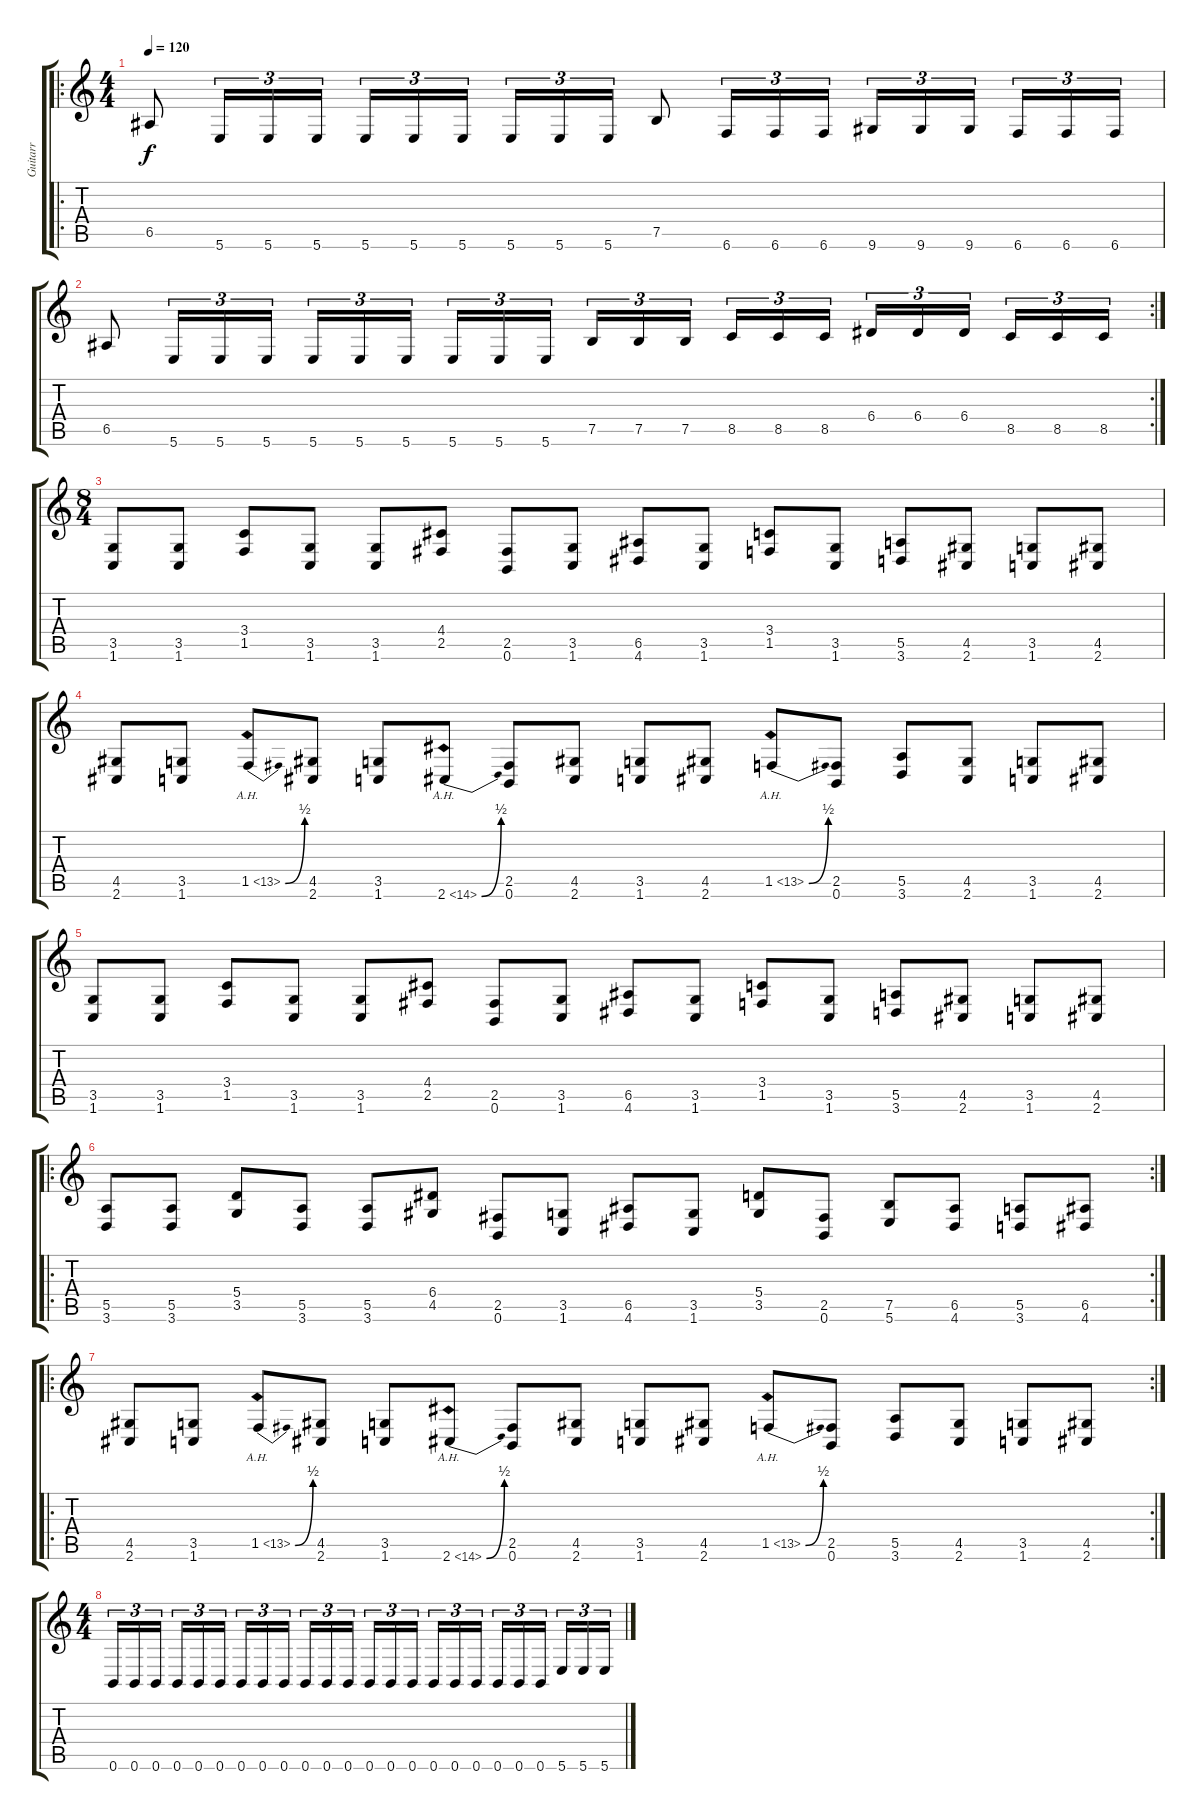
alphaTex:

\track ("Guitarr" "Guitarr") {instrument distortionguitar}
\staff {score tabs}
\tuning (B3 Gb3 D3 A2 E2 B1) {hide}
\ro
\ts (4 4)
\tempo 120
\clef g2
\ks c
6.5.8{dy f} 5.6.16{tu (3 2)} 5.6.16{tu (3 2)} 5.6.16{tu (3 2)} 5.6.16{tu (3 2)} 5.6.16{tu (3 2)} 5.6.16{tu (3 2)} 5.6.16{tu (3 2)} 5.6.16{tu (3 2)} 5.6.16{tu (3 2)} 7.5.8 6.6.16{tu (3 2)} 6.6.16{tu (3 2)} 6.6.16{tu (3 2)} 9.6.16{tu (3 2)} 9.6.16{tu (3 2)} 9.6.16{tu (3 2)} 6.6.16{tu (3 2)} 6.6.16{tu (3 2)} 6.6.16{tu (3 2)} |
\rc 2
6.5.8 5.6.16{tu (3 2)} 5.6.16{tu (3 2)} 5.6.16{tu (3 2)} 5.6.16{tu (3 2)} 5.6.16{tu (3 2)} 5.6.16{tu (3 2)} 5.6.16{tu (3 2)} 5.6.16{tu (3 2)} 5.6.16{tu (3 2)} 7.5.16{tu (3 2)} 7.5.16{tu (3 2)} 7.5.16{tu (3 2)} 8.5.16{tu (3 2)} 8.5.16{tu (3 2)} 8.5.16{tu (3 2)} 6.4.16{tu (3 2)} 6.4.16{tu (3 2)} 6.4.16{tu (3 2)} 8.5.16{tu (3 2)} 8.5.16{tu (3 2)} 8.5.16{tu (3 2)} |
\ts (8 4)
(3.5 1.6).8 (3.5 1.6).8 (3.4 1.5).8 (3.5 1.6).8 (3.5 1.6).8 (4.4 2.5).8 (2.5 0.6).8 (3.5 1.6).8 (6.5 4.6).8 (3.5 1.6).8 (3.4 1.5).8 (3.5 1.6).8 (5.5 3.6).8 (4.5 2.6).8 (3.5 1.6).8 (4.5 2.6).8 |
(4.5 2.6).8 (3.5 1.6).8 1.5{be (bend 0 0 60 2) ah 12}.8 (4.5 2.6).8 (3.5 1.6).8 2.6{be (bend 0 0 60 2) ah 12}.8 (2.5 0.6).8 (4.5 2.6).8 (3.5 1.6).8 (4.5 2.6).8 1.5{be (bend 0 0 60 2) ah 12}.8 (2.5 0.6).8 (5.5 3.6).8 (4.5 2.6).8 (3.5 1.6).8 (4.5 2.6).8 |
(3.5 1.6).8 (3.5 1.6).8 (3.4 1.5).8 (3.5 1.6).8 (3.5 1.6).8 (4.4 2.5).8 (2.5 0.6).8 (3.5 1.6).8 (6.5 4.6).8 (3.5 1.6).8 (3.4 1.5).8 (3.5 1.6).8 (5.5 3.6).8 (4.5 2.6).8 (3.5 1.6).8 (4.5 2.6).8 |
\ro
\rc 2
(5.5 3.6).8 (5.5 3.6).8 (5.4 3.5).8 (5.5 3.6).8 (5.5 3.6).8 (6.4 4.5).8 (2.5 0.6).8 (3.5 1.6).8 (6.5 4.6).8 (3.5 1.6).8 (5.4 3.5).8 (2.5 0.6).8 (7.5 5.6).8 (6.5 4.6).8 (5.5 3.6).8 (6.5 4.6).8 |
\ro
\rc 2
(4.5 2.6).8 (3.5 1.6).8 1.5{be (bend 0 0 60 2) ah 12}.8 (4.5 2.6).8 (3.5 1.6).8 2.6{be (bend 0 0 60 2) ah 12}.8 (2.5 0.6).8 (4.5 2.6).8 (3.5 1.6).8 (4.5 2.6).8 1.5{be (bend 0 0 60 2) ah 12}.8 (2.5 0.6).8 (5.5 3.6).8 (4.5 2.6).8 (3.5 1.6).8 (4.5 2.6).8 |
\ts (4 4)
0.6.16{tu (3 2)} 0.6.16{tu (3 2)} 0.6.16{tu (3 2)} 0.6.16{tu (3 2)} 0.6.16{tu (3 2)} 0.6.16{tu (3 2)} 0.6.16{tu (3 2)} 0.6.16{tu (3 2)} 0.6.16{tu (3 2)} 0.6.16{tu (3 2)} 0.6.16{tu (3 2)} 0.6.16{tu (3 2)} 0.6.16{tu (3 2)} 0.6.16{tu (3 2)} 0.6.16{tu (3 2)} 0.6.16{tu (3 2)} 0.6.16{tu (3 2)} 0.6.16{tu (3 2)} 0.6.16{tu (3 2)} 0.6.16{tu (3 2)} 0.6.16{tu (3 2)} 5.6.16{tu (3 2)} 5.6.16{tu (3 2)} 5.6.16{tu (3 2)}
